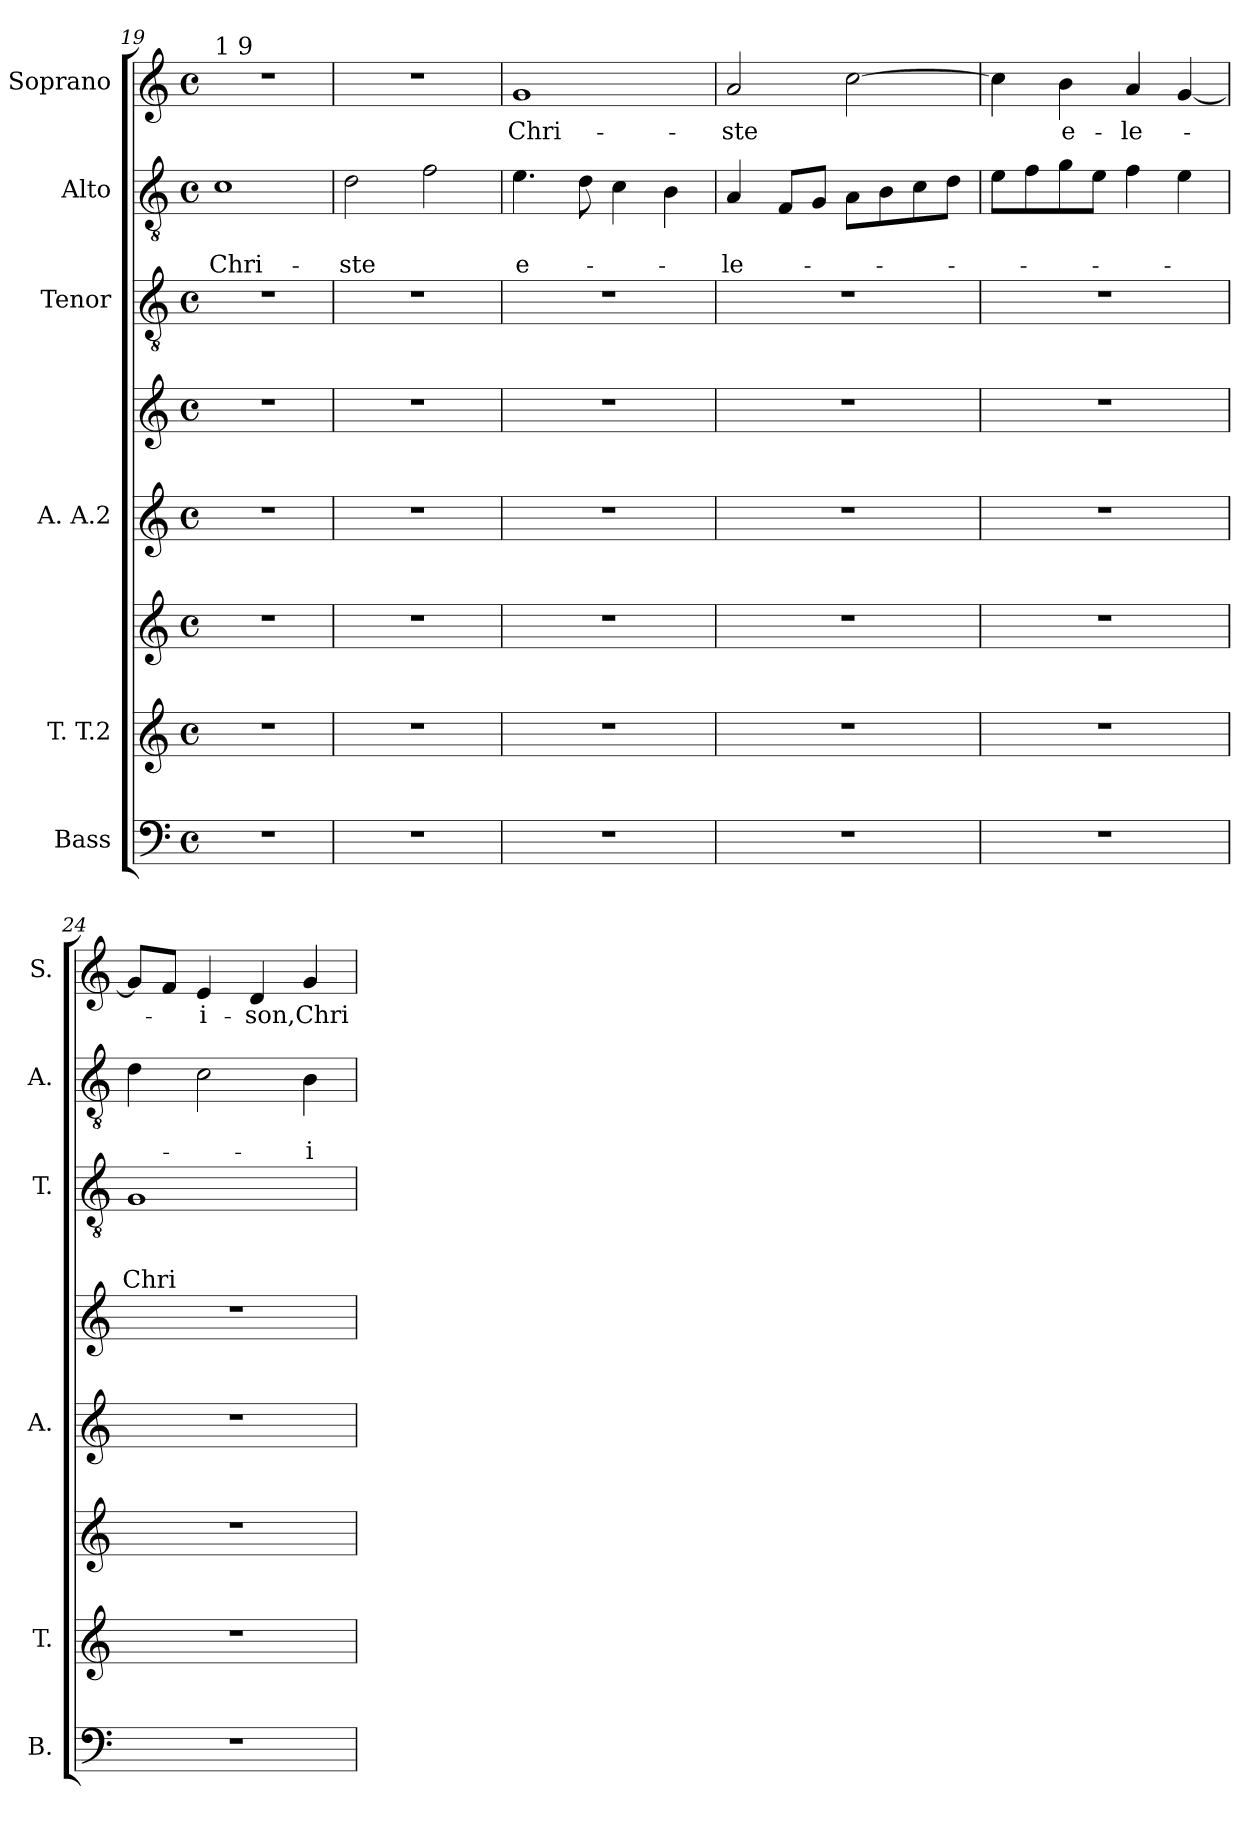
**kern	**kern	**kern	**kern	**kern	**kern	**text	**text	**text	**kern	**text	**text	**kern	**text
*part6	*part5	*part5	*part4	*part4	*part3	*part3	*part3	*part3	*part2	*part2	*part2	*part1	*part1
*staff8	*staff7	*staff6	*staff5	*staff4	*staff3	*staff3	*staff3	*staff3	*staff2	*staff2	*staff2	*staff1	*staff1
*I"Bass	*I"T. T.2	*	*I"A. A.2	*	*I"Tenor	*	*	*	*I"Alto	*	*	*I"Soprano	*
*I'B.	*I'T.	*	*I'A.	*	*I'T.	*	*	*	*I'A.	*	*	*I'S.	*
!!LO:LB:g=z
*clefF4	*clefG2	*clefG2	*clefG2	*clefG2	*clefGv2	*	*	*	*clefGv2	*	*	*clefG2	*
*k[]	*k[]	*k[]	*k[]	*k[]	*k[]	*	*	*	*k[]	*	*	*k[]	*
*C:	*C:	*C:	*C:	*C:	*C:	*	*	*	*C:	*	*	*C:	*
*M4/4	*M4/4	*M4/4	*M4/4	*M4/4	*M4/4	*	*	*	*M4/4	*	*	*M4/4	*
*met(c)	*met(c)	*met(c)	*met(c)	*met(c)	*met(c)	*	*	*	*met(c)	*	*	*met(c)	*
=19	=19	=19	=19	=19	=19	=19	=19	=19	=19	=19	=19	=19	=19
!	!	!	!	!	!	!	!	!	!	!	!	!LO:TX:a:t=1 9	!
!	!	!	!	!	!	!	!	!	!	!	!LO:LY:b	!	!
1r	1r	1r	1r	1r	1r	.	.	.	1c	.	Chri-	1r	.
=20	=20	=20	=20	=20	=20	=20	=20	=20	=20	=20	=20	=20	=20
!	!	!	!	!	!	!	!	!	!	!	!LO:LY:b	!	!
1r	1r	1r	1r	1r	1r	.	.	.	2d\	.	-ste	1r	.
.	.	.	.	.	.	.	.	.	2f\	.	.	.	.
=21	=21	=21	=21	=21	=21	=21	=21	=21	=21	=21	=21	=21	=21
!	!	!	!	!	!	!	!	!	!	!	!LO:LY:b	!	!LO:LY:b
1r	1r	1r	1r	1r	1r	.	.	.	4.e\	.	e-	1g	Chri-
.	.	.	.	.	.	.	.	.	8d\	.	.	.	.
.	.	.	.	.	.	.	.	.	4c\	.	.	.	.
.	.	.	.	.	.	.	.	.	4B\	.	.	.	.
=22	=22	=22	=22	=22	=22	=22	=22	=22	=22	=22	=22	=22	=22
!	!	!	!	!	!	!	!	!	!	!	!LO:LY:b	!	!LO:LY:b
1r	1r	1r	1r	1r	1r	.	.	.	4A/	.	-le-	2a/	-ste
.	.	.	.	.	.	.	.	.	8F/L	.	.	.	.
.	.	.	.	.	.	.	.	.	8G/J	.	.	.	.
.	.	.	.	.	.	.	.	.	8A\L	.	.	[>2cc\	.
.	.	.	.	.	.	.	.	.	8B\	.	.	.	.
.	.	.	.	.	.	.	.	.	8c\	.	.	.	.
.	.	.	.	.	.	.	.	.	8d\J	.	.	.	.
=23	=23	=23	=23	=23	=23	=23	=23	=23	=23	=23	=23	=23	=23
1r	1r	1r	1r	1r	1r	.	.	.	8e\L	.	.	4cc\]	.
.	.	.	.	.	.	.	.	.	8f\	.	.	.	.
!	!	!	!	!	!	!	!	!	!	!	!	!	!LO:LY:b
.	.	.	.	.	.	.	.	.	8g\	.	.	4b\	e-
.	.	.	.	.	.	.	.	.	8e\J	.	.	.	.
!	!	!	!	!	!	!	!	!	!	!	!	!	!LO:LY:b
.	.	.	.	.	.	.	.	.	4f\	.	.	4a/	-le-
.	.	.	.	.	.	.	.	.	4e\	.	.	[<4g/	.
=24	=24	=24	=24	=24	=24	=24	=24	=24	=24	=24	=24	=24	=24
!	!	!	!	!	!	!	!	!LO:LY:b	!	!	!	!	!
1r	1r	1r	1r	1r	1G	.	.	Chri-	4d\	.	.	8g/L]	.
.	.	.	.	.	.	.	.	.	.	.	.	8f/J	.
!	!	!	!	!	!	!	!	!	!	!	!	!	!LO:LY:b
.	.	.	.	.	.	.	.	.	2c\	.	.	4e/	-i-
!	!	!	!	!	!	!	!	!	!	!	!	!	!LO:LY:b
.	.	.	.	.	.	.	.	.	.	.	.	4d/	-son,Chri-
!	!	!	!	!	!	!	!	!	!	!	!LO:LY:b	!	!
.	.	.	.	.	.	.	.	.	4B\	.	-i-	4g/	.
=	=	=	=	=	=	=	=	=	=	=	=	=	=
*-	*-	*-	*-	*-	*-	*-	*-	*-	*-	*-	*-	*-	*-
